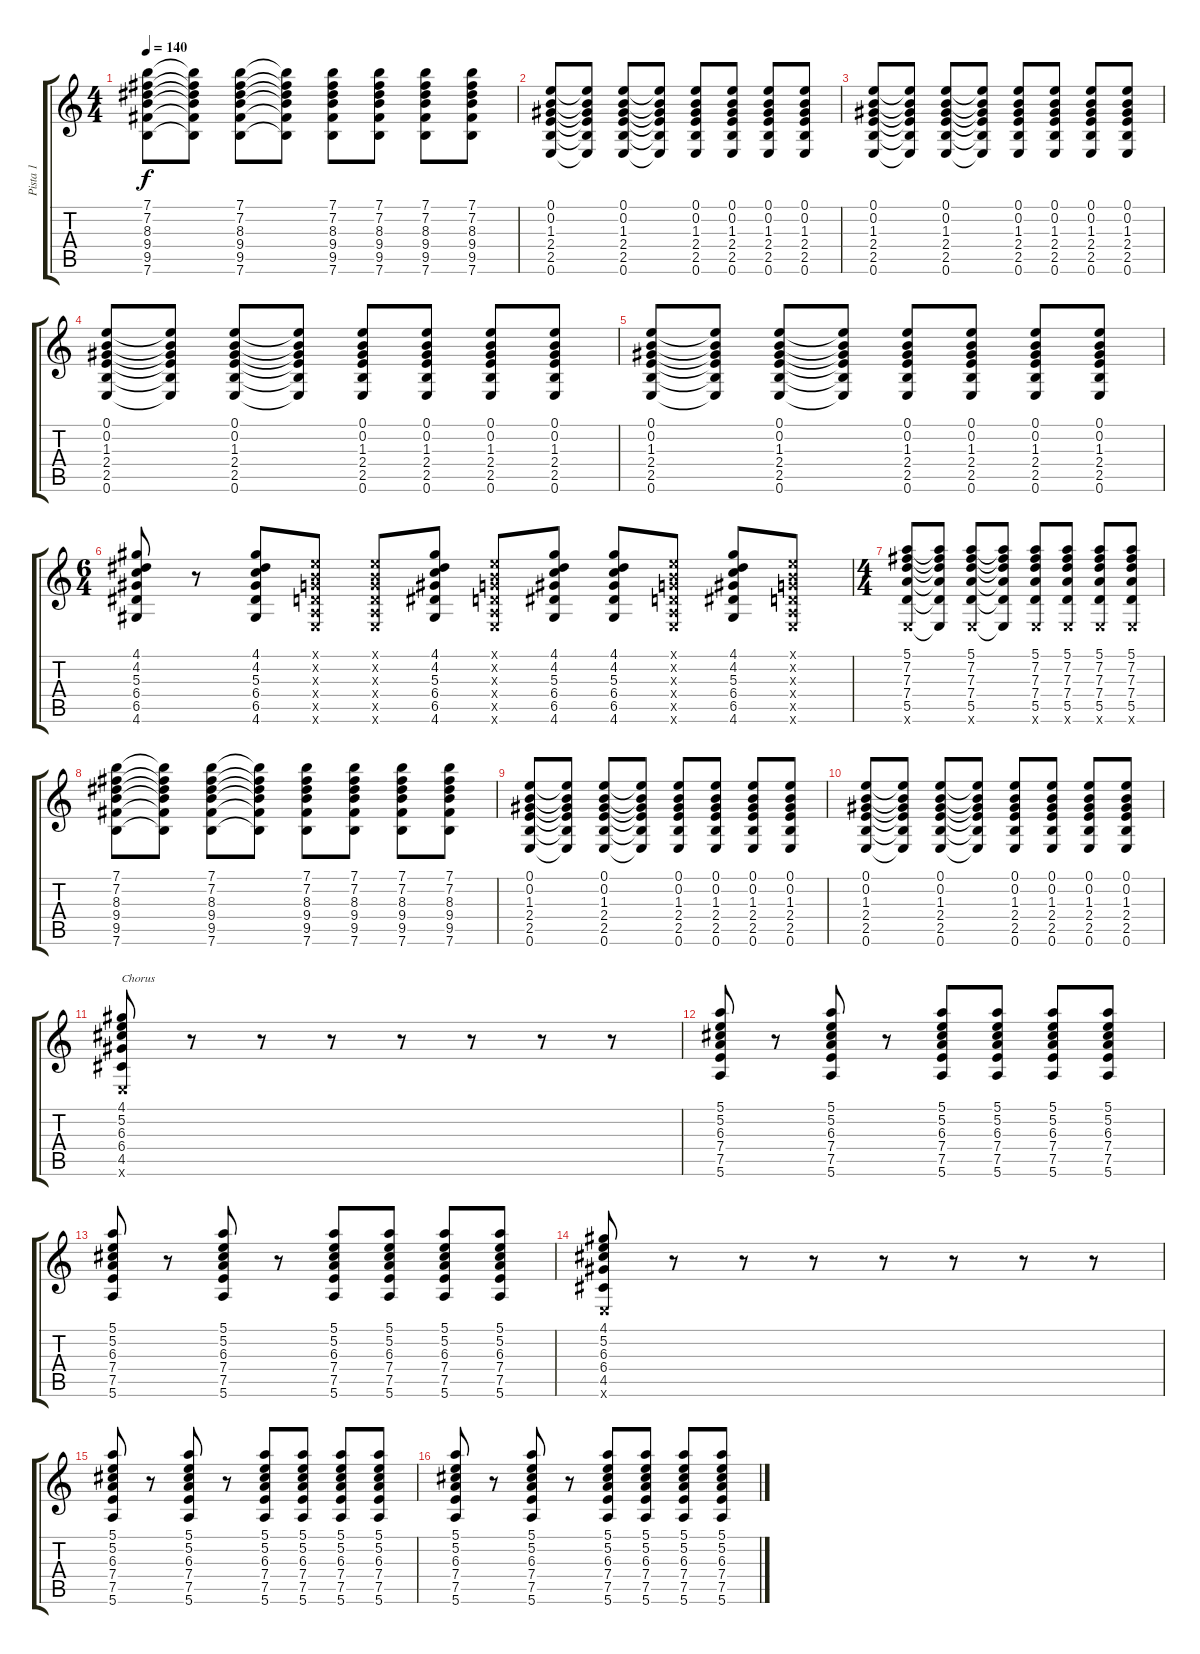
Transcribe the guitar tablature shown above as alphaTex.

\track ("Pista 1" "Pista 1") {instrument overdrivenguitar}
\staff {score tabs}
\tuning (E4 B3 G3 D3 A2 E2) {hide}
\ts (4 4)
\tempo 140
\clef g2
\ks c
(7.1 7.2 8.3 9.4 9.5 7.6).8{dy f} (7.1{t} 7.2{t} 8.3{t} 9.4{t} 9.5{t} 7.6{t}).8 (7.1 7.2 8.3 9.4 9.5 7.6).8 (7.1{t} 7.2{t} 8.3{t} 9.4{t} 9.5{t} 7.6{t}).8 (7.1 7.2 8.3 9.4 9.5 7.6).8 (7.1 7.2 8.3 9.4 9.5 7.6).8 (7.1 7.2 8.3 9.4 9.5 7.6).8 (7.1 7.2 8.3 9.4 9.5 7.6).8 |
(0.1 0.2 1.3 2.4 2.5 0.6).8 (0.1{t} 0.2{t} 1.3{t} 2.4{t} 2.5{t} 0.6{t}).8 (0.1 0.2 1.3 2.4 2.5 0.6).8 (0.1{t} 0.2{t} 1.3{t} 2.4{t} 2.5{t} 0.6{t}).8 (0.1 0.2 1.3 2.4 2.5 0.6).8 (0.1 0.2 1.3 2.4 2.5 0.6).8 (0.1 0.2 1.3 2.4 2.5 0.6).8 (0.1 0.2 1.3 2.4 2.5 0.6).8 |
(0.1 0.2 1.3 2.4 2.5 0.6).8 (0.1{t} 0.2{t} 1.3{t} 2.4{t} 2.5{t} 0.6{t}).8 (0.1 0.2 1.3 2.4 2.5 0.6).8 (0.1{t} 0.2{t} 1.3{t} 2.4{t} 2.5{t} 0.6{t}).8 (0.1 0.2 1.3 2.4 2.5 0.6).8 (0.1 0.2 1.3 2.4 2.5 0.6).8 (0.1 0.2 1.3 2.4 2.5 0.6).8 (0.1 0.2 1.3 2.4 2.5 0.6).8 |
(0.1 0.2 1.3 2.4 2.5 0.6).8 (0.1{t} 0.2{t} 1.3{t} 2.4{t} 2.5{t} 0.6{t}).8 (0.1 0.2 1.3 2.4 2.5 0.6).8 (0.1{t} 0.2{t} 1.3{t} 2.4{t} 2.5{t} 0.6{t}).8 (0.1 0.2 1.3 2.4 2.5 0.6).8 (0.1 0.2 1.3 2.4 2.5 0.6).8 (0.1 0.2 1.3 2.4 2.5 0.6).8 (0.1 0.2 1.3 2.4 2.5 0.6).8 |
(0.1 0.2 1.3 2.4 2.5 0.6).8 (0.1{t} 0.2{t} 1.3{t} 2.4{t} 2.5{t} 0.6{t}).8 (0.1 0.2 1.3 2.4 2.5 0.6).8 (0.1{t} 0.2{t} 1.3{t} 2.4{t} 2.5{t} 0.6{t}).8 (0.1 0.2 1.3 2.4 2.5 0.6).8 (0.1 0.2 1.3 2.4 2.5 0.6).8 (0.1 0.2 1.3 2.4 2.5 0.6).8 (0.1 0.2 1.3 2.4 2.5 0.6).8 |
\ts (6 4)
(4.1 4.2 5.3 6.4 6.5 4.6).8 r.8 (4.1 4.2 5.3 6.4 6.5 4.6).8 (0.1{x} 0.2{x} 0.3{x} 0.4{x} 0.5{x} 0.6{x}).8 (0.1{x} 0.2{x} 0.3{x} 0.4{x} 0.5{x} 0.6{x}).8 (4.1 4.2 5.3 6.4 6.5 4.6).8 (0.1{x} 0.2{x} 0.3{x} 0.4{x} 0.5{x} 0.6{x}).8 (4.1 4.2 5.3 6.4 6.5 4.6).8 (4.1 4.2 5.3 6.4 6.5 4.6).8 (0.1{x} 0.2{x} 0.3{x} 0.4{x} 0.5{x} 0.6{x}).8 (4.1 4.2 5.3 6.4 6.5 4.6).8 (0.1{x} 0.2{x} 0.3{x} 0.4{x} 0.5{x} 0.6{x}).8 |
\ts (4 4)
(5.1 7.2 7.3 7.4 5.5 0.6{x}).8 (5.1{t} 7.2{t} 7.3{t} 7.4{t} 5.5{t} 0.6{t}).8 (5.1 7.2 7.3 7.4 5.5 0.6{x}).8 (5.1{t} 7.2{t} 7.3{t} 7.4{t} 5.5{t} 0.6{t}).8 (5.1 7.2 7.3 7.4 5.5 0.6{x}).8 (5.1 7.2 7.3 7.4 5.5 0.6{x}).8 (5.1 7.2 7.3 7.4 5.5 0.6{x}).8 (5.1 7.2 7.3 7.4 5.5 0.6{x}).8 |
(7.1 7.2 8.3 9.4 9.5 7.6).8 (7.1{t} 7.2{t} 8.3{t} 9.4{t} 9.5{t} 7.6{t}).8 (7.1 7.2 8.3 9.4 9.5 7.6).8 (7.1{t} 7.2{t} 8.3{t} 9.4{t} 9.5{t} 7.6{t}).8 (7.1 7.2 8.3 9.4 9.5 7.6).8 (7.1 7.2 8.3 9.4 9.5 7.6).8 (7.1 7.2 8.3 9.4 9.5 7.6).8 (7.1 7.2 8.3 9.4 9.5 7.6).8 |
(0.1 0.2 1.3 2.4 2.5 0.6).8 (0.1{t} 0.2{t} 1.3{t} 2.4{t} 2.5{t} 0.6{t}).8 (0.1 0.2 1.3 2.4 2.5 0.6).8 (0.1{t} 0.2{t} 1.3{t} 2.4{t} 2.5{t} 0.6{t}).8 (0.1 0.2 1.3 2.4 2.5 0.6).8 (0.1 0.2 1.3 2.4 2.5 0.6).8 (0.1 0.2 1.3 2.4 2.5 0.6).8 (0.1 0.2 1.3 2.4 2.5 0.6).8 |
(0.1 0.2 1.3 2.4 2.5 0.6).8 (0.1{t} 0.2{t} 1.3{t} 2.4{t} 2.5{t} 0.6{t}).8 (0.1 0.2 1.3 2.4 2.5 0.6).8 (0.1{t} 0.2{t} 1.3{t} 2.4{t} 2.5{t} 0.6{t}).8 (0.1 0.2 1.3 2.4 2.5 0.6).8 (0.1 0.2 1.3 2.4 2.5 0.6).8 (0.1 0.2 1.3 2.4 2.5 0.6).8 (0.1 0.2 1.3 2.4 2.5 0.6).8 |
(4.1 5.2 6.3 6.4 4.5 0.6{x}).8{txt "Chorus"} r.8 r.8 r.8 r.8 r.8 r.8 r.8 |
(5.1 5.2 6.3 7.4 7.5 5.6).8 r.8 (5.1 5.2 6.3 7.4 7.5 5.6).8 r.8 (5.1 5.2 6.3 7.4 7.5 5.6).8 (5.1 5.2 6.3 7.4 7.5 5.6).8 (5.1 5.2 6.3 7.4 7.5 5.6).8 (5.1 5.2 6.3 7.4 7.5 5.6).8 |
(5.1 5.2 6.3 7.4 7.5 5.6).8 r.8 (5.1 5.2 6.3 7.4 7.5 5.6).8 r.8 (5.1 5.2 6.3 7.4 7.5 5.6).8 (5.1 5.2 6.3 7.4 7.5 5.6).8 (5.1 5.2 6.3 7.4 7.5 5.6).8 (5.1 5.2 6.3 7.4 7.5 5.6).8 |
(4.1 5.2 6.3 6.4 4.5 0.6{x}).8 r.8 r.8 r.8 r.8 r.8 r.8 r.8 |
(5.1 5.2 6.3 7.4 7.5 5.6).8 r.8 (5.1 5.2 6.3 7.4 7.5 5.6).8 r.8 (5.1 5.2 6.3 7.4 7.5 5.6).8 (5.1 5.2 6.3 7.4 7.5 5.6).8 (5.1 5.2 6.3 7.4 7.5 5.6).8 (5.1 5.2 6.3 7.4 7.5 5.6).8 |
(5.1 5.2 6.3 7.4 7.5 5.6).8 r.8 (5.1 5.2 6.3 7.4 7.5 5.6).8 r.8 (5.1 5.2 6.3 7.4 7.5 5.6).8 (5.1 5.2 6.3 7.4 7.5 5.6).8 (5.1 5.2 6.3 7.4 7.5 5.6).8 (5.1 5.2 6.3 7.4 7.5 5.6).8
